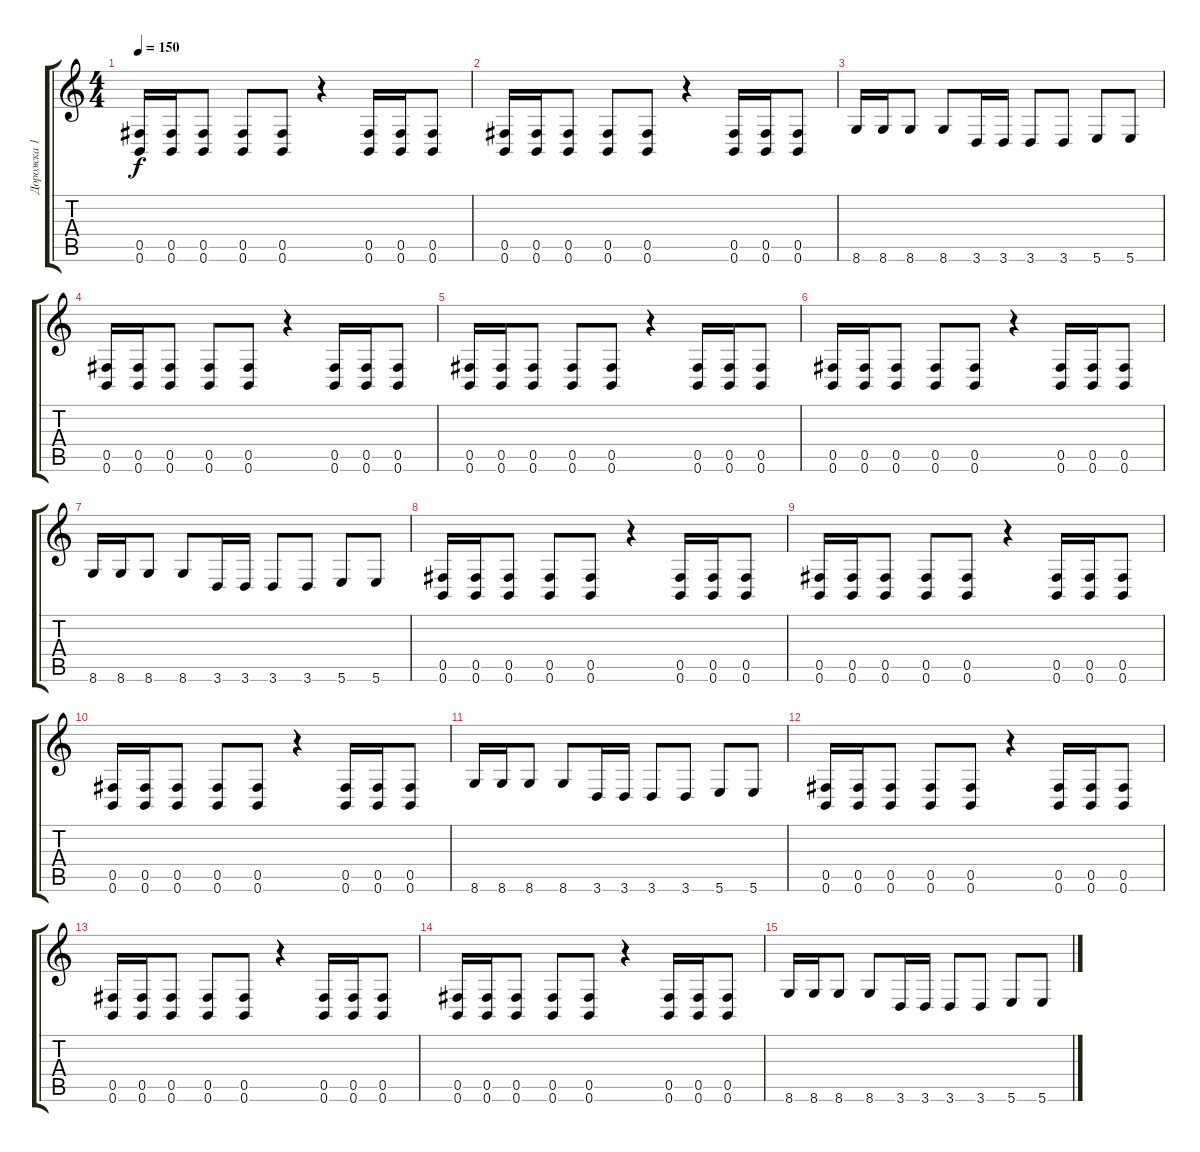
\track ("Дорожка 1" "Дорожка 1") {instrument distortionguitar}
\staff {score tabs}
\tuning (Db4 Ab3 E3 B2 Gb2 B1) {hide}
\ts (4 4)
\tempo 150
\clef g2
\ks c
(0.5 0.6).16{dy f} (0.5 0.6).16 (0.5 0.6).8 (0.5 0.6).8 (0.5 0.6).8 r.4 (0.5 0.6).16 (0.5 0.6).16 (0.5 0.6).8 |
(0.5 0.6).16 (0.5 0.6).16 (0.5 0.6).8 (0.5 0.6).8 (0.5 0.6).8 r.4 (0.5 0.6).16 (0.5 0.6).16 (0.5 0.6).8 |
8.6.16 8.6.16 8.6.8 8.6.8 3.6.16 3.6.16 3.6.8 3.6.8 5.6.8 5.6.8 |
(0.5 0.6).16 (0.5 0.6).16 (0.5 0.6).8 (0.5 0.6).8 (0.5 0.6).8 r.4 (0.5 0.6).16 (0.5 0.6).16 (0.5 0.6).8 |
(0.5 0.6).16 (0.5 0.6).16 (0.5 0.6).8 (0.5 0.6).8 (0.5 0.6).8 r.4 (0.5 0.6).16 (0.5 0.6).16 (0.5 0.6).8 |
(0.5 0.6).16 (0.5 0.6).16 (0.5 0.6).8 (0.5 0.6).8 (0.5 0.6).8 r.4 (0.5 0.6).16 (0.5 0.6).16 (0.5 0.6).8 |
8.6.16 8.6.16 8.6.8 8.6.8 3.6.16 3.6.16 3.6.8 3.6.8 5.6.8 5.6.8 |
(0.5 0.6).16 (0.5 0.6).16 (0.5 0.6).8 (0.5 0.6).8 (0.5 0.6).8 r.4 (0.5 0.6).16 (0.5 0.6).16 (0.5 0.6).8 |
(0.5 0.6).16 (0.5 0.6).16 (0.5 0.6).8 (0.5 0.6).8 (0.5 0.6).8 r.4 (0.5 0.6).16 (0.5 0.6).16 (0.5 0.6).8 |
(0.5 0.6).16 (0.5 0.6).16 (0.5 0.6).8 (0.5 0.6).8 (0.5 0.6).8 r.4 (0.5 0.6).16 (0.5 0.6).16 (0.5 0.6).8 |
8.6.16 8.6.16 8.6.8 8.6.8 3.6.16 3.6.16 3.6.8 3.6.8 5.6.8 5.6.8 |
(0.5 0.6).16 (0.5 0.6).16 (0.5 0.6).8 (0.5 0.6).8 (0.5 0.6).8 r.4 (0.5 0.6).16 (0.5 0.6).16 (0.5 0.6).8 |
(0.5 0.6).16 (0.5 0.6).16 (0.5 0.6).8 (0.5 0.6).8 (0.5 0.6).8 r.4 (0.5 0.6).16 (0.5 0.6).16 (0.5 0.6).8 |
(0.5 0.6).16 (0.5 0.6).16 (0.5 0.6).8 (0.5 0.6).8 (0.5 0.6).8 r.4 (0.5 0.6).16 (0.5 0.6).16 (0.5 0.6).8 |
8.6.16 8.6.16 8.6.8 8.6.8 3.6.16 3.6.16 3.6.8 3.6.8 5.6.8 5.6.8
